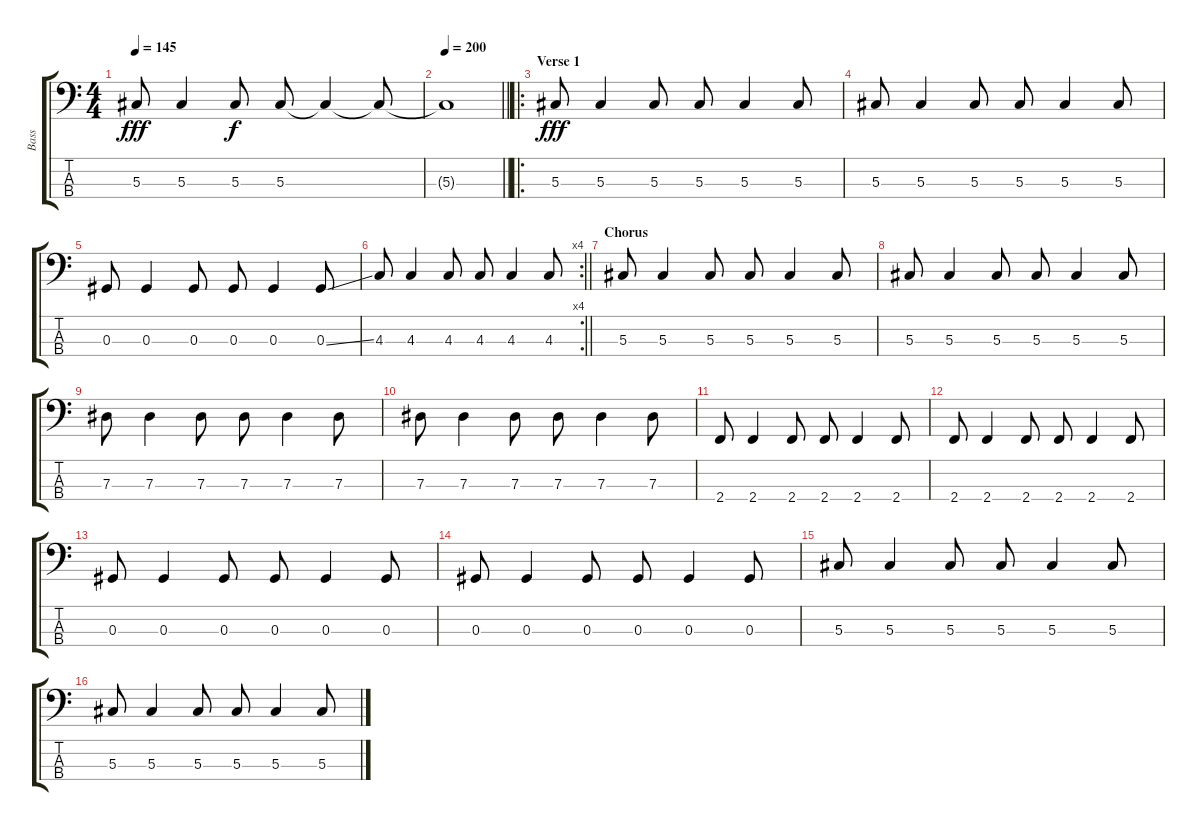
\track ("Bass" "Bass") {instrument electricbasspick}
\staff {score tabs}
\tuning (Gb2 Db2 Ab1 Eb1) {hide}
\ts (4 4)
\tempo 145
\clef f4
\ks c
5.3.8{dy fff} 5.3.4 5.3.8{dy f} 5.3.8 5.3{t}.4 5.3{t}.8 |
\tempo 200
\barLineRight lightlight
5.3{t}.1 |
\ro
\section ("" "Verse 1")
5.3.8{dy fff} 5.3.4 5.3.8 5.3.8 5.3.4 5.3.8 |
5.3.8 5.3.4 5.3.8 5.3.8 5.3.4 5.3.8 |
0.3.8 0.3.4 0.3.8 0.3.8 0.3.4 0.3{ss}.8 |
\rc 4
\barLineRight lightlight
4.3.8 4.3.4 4.3.8 4.3.8 4.3.4 4.3.8 |
\section ("" "Chorus")
5.3.8 5.3.4 5.3.8 5.3.8 5.3.4 5.3.8 |
5.3.8 5.3.4 5.3.8 5.3.8 5.3.4 5.3.8 |
7.3.8 7.3.4 7.3.8 7.3.8 7.3.4 7.3.8 |
7.3.8 7.3.4 7.3.8 7.3.8 7.3.4 7.3.8 |
2.4.8 2.4.4 2.4.8 2.4.8 2.4.4 2.4.8 |
2.4.8 2.4.4 2.4.8 2.4.8 2.4.4 2.4.8 |
0.3.8 0.3.4 0.3.8 0.3.8 0.3.4 0.3.8 |
0.3.8 0.3.4 0.3.8 0.3.8 0.3.4 0.3.8 |
5.3.8 5.3.4 5.3.8 5.3.8 5.3.4 5.3.8 |
5.3.8 5.3.4 5.3.8 5.3.8 5.3.4 5.3.8
